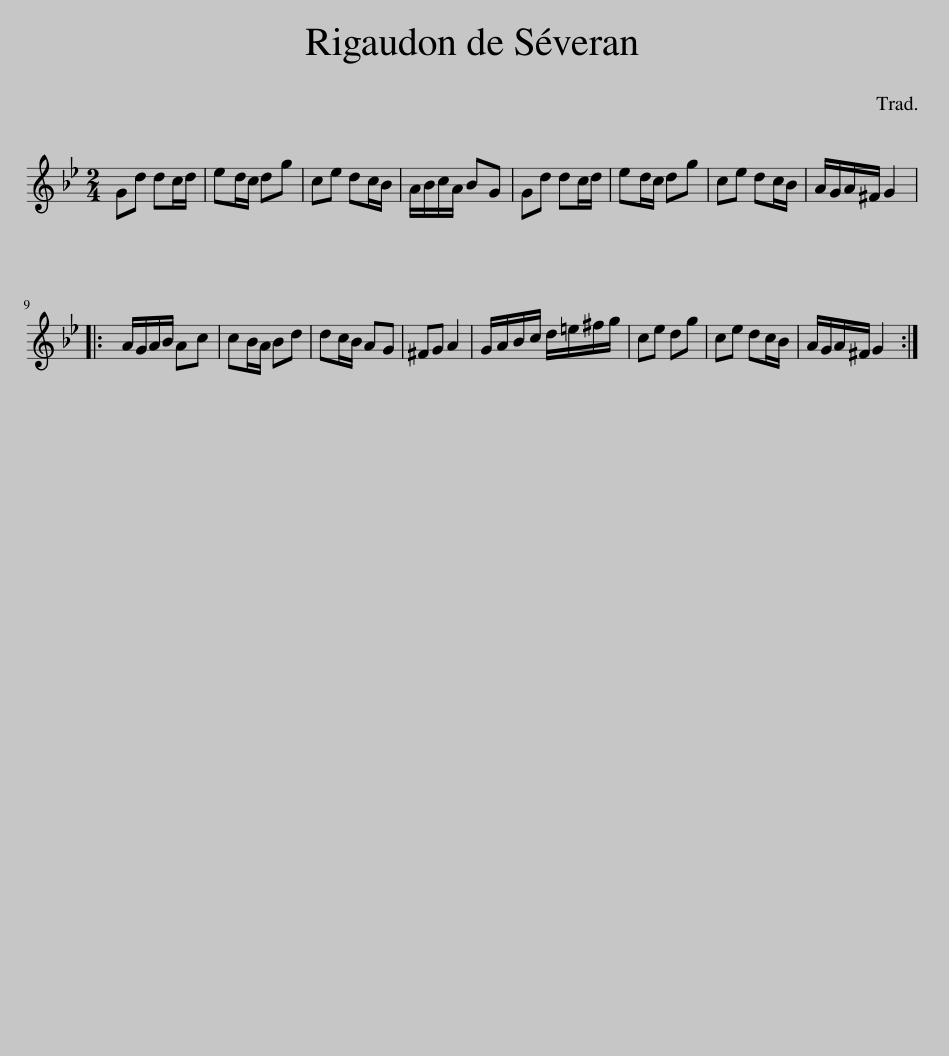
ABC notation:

X:1
L:1/8
M:2/4
I:linebreak $
K:Gmin
V:1 treble
V:1
 Gd dc/d/ | ed/c/ dg | ce dc/B/ | A/B/c/A/ BG | Gd dc/d/ | %5
 ed/c/ dg | ce dc/B/ | A/G/A/^F/ G2 |:$ A/G/A/B/ Ac | cB/A/ Bd | %10
 dc/B/ AG | ^FG A2 | G/A/B/c/ d/=e/^f/g/ | ce dg | ce dc/B/ | %15
 A/G/A/^F/ G2 :| %16
